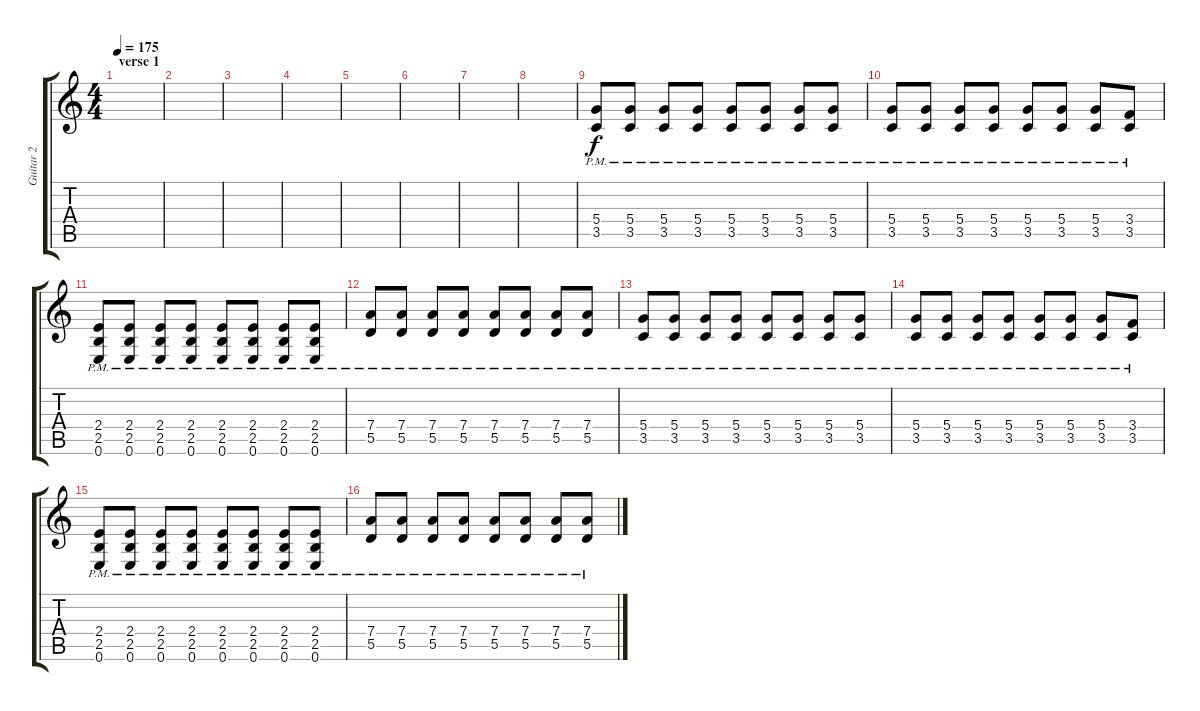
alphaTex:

\track ("Guitar 2" "Guitar 2") {instrument distortionguitar}
\staff {score tabs}
\tuning (E4 B3 G3 D3 A2 E2) {hide}
\ts (4 4)
\section ("" "verse 1")
\tempo 175
\clef g2
\ks c
|
|
|
|
|
|
|
|
(5.4{pm} 3.5{pm}).8 (5.4{pm} 3.5{pm}).8 (5.4{pm} 3.5{pm}).8 (5.4{pm} 3.5{pm}).8 (5.4{pm} 3.5{pm}).8 (5.4{pm} 3.5{pm}).8 (5.4{pm} 3.5{pm}).8 (5.4{pm} 3.5{pm}).8 |
(5.4{pm} 3.5{pm}).8 (5.4{pm} 3.5{pm}).8 (5.4{pm} 3.5{pm}).8 (5.4{pm} 3.5{pm}).8 (5.4{pm} 3.5{pm}).8 (5.4{pm} 3.5{pm}).8 (5.4{pm} 3.5{pm}).8 (3.4{pm} 3.5{pm}).8 |
(2.4{pm} 2.5{pm} 0.6{pm}).8 (2.4{pm} 2.5{pm} 0.6{pm}).8 (2.4{pm} 2.5{pm} 0.6{pm}).8 (2.4{pm} 2.5{pm} 0.6{pm}).8 (2.4{pm} 2.5{pm} 0.6{pm}).8 (2.4{pm} 2.5{pm} 0.6{pm}).8 (2.4{pm} 2.5{pm} 0.6).8 (2.4{pm} 2.5{pm} 0.6{pm}).8 |
(7.4{pm} 5.5{pm}).8 (7.4{pm} 5.5{pm}).8 (7.4{pm} 5.5{pm}).8 (7.4{pm} 5.5{pm}).8 (7.4{pm} 5.5{pm}).8 (7.4{pm} 5.5{pm}).8 (7.4{pm} 5.5{pm}).8 (7.4{pm} 5.5{pm}).8 |
(5.4{pm} 3.5{pm}).8 (5.4{pm} 3.5{pm}).8 (5.4{pm} 3.5{pm}).8 (5.4{pm} 3.5{pm}).8 (5.4{pm} 3.5{pm}).8 (5.4{pm} 3.5{pm}).8 (5.4{pm} 3.5{pm}).8 (5.4{pm} 3.5{pm}).8 |
(5.4{pm} 3.5{pm}).8 (5.4{pm} 3.5{pm}).8 (5.4{pm} 3.5{pm}).8 (5.4{pm} 3.5{pm}).8 (5.4{pm} 3.5{pm}).8 (5.4{pm} 3.5{pm}).8 (5.4{pm} 3.5{pm}).8 (3.4{pm} 3.5{pm}).8 |
(2.4{pm} 2.5{pm} 0.6{pm}).8 (2.4{pm} 2.5{pm} 0.6{pm}).8 (2.4{pm} 2.5{pm} 0.6{pm}).8 (2.4{pm} 2.5{pm} 0.6{pm}).8 (2.4{pm} 2.5{pm} 0.6{pm}).8 (2.4{pm} 2.5{pm} 0.6{pm}).8 (2.4{pm} 2.5{pm} 0.6).8 (2.4{pm} 2.5{pm} 0.6{pm}).8 |
(7.4{pm} 5.5{pm}).8 (7.4{pm} 5.5{pm}).8 (7.4{pm} 5.5{pm}).8 (7.4{pm} 5.5{pm}).8 (7.4{pm} 5.5{pm}).8 (7.4{pm} 5.5{pm}).8 (7.4{pm} 5.5{pm}).8 (7.4{pm} 5.5{pm}).8
